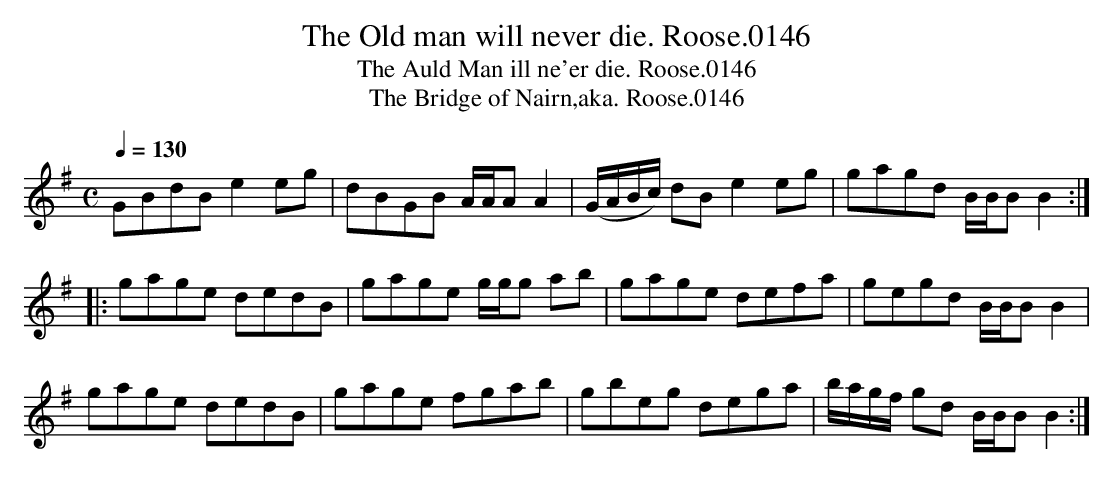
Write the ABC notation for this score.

X:1
T:Old man will never die. Roose.0146, The
T:Auld Man ill ne'er die. Roose.0146, The
T:Bridge of Nairn,aka. Roose.0146, The
M:C
L:1/8
Q:1/4=130
K:G
GBdB e2eg|dBGB A/A/A A2|(G/A/B/c/) dB e2eg|gagd B/B/B B2:|
|:gage dedB|gage g/g/g ab|gage defa|gegd B/B/B B2|
gage dedB|gage fgab|gbeg dega|b/a/g/f/ gd B/B/B B2:|
